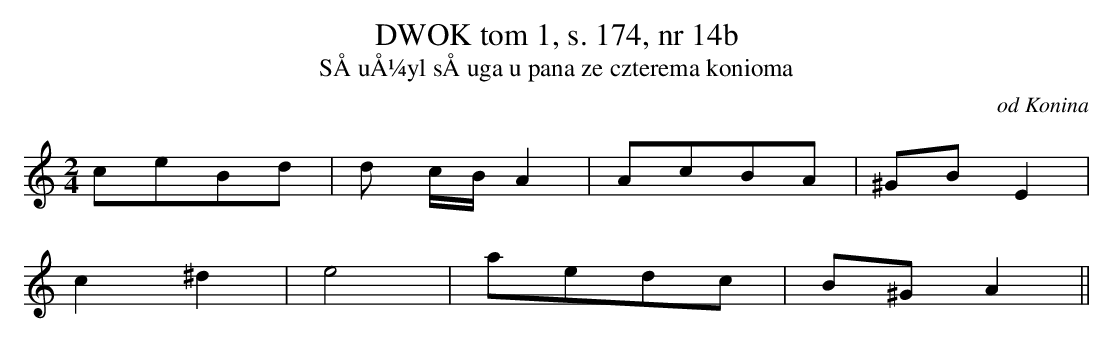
X:1
T:DWOK tom 1, s. 174, nr 14b
T:SÅuÅ¼yl sÅuga u pana ze czterema konioma
O:od Konina
M:2/4
L:1/16
K:C
c2e2B2d2 | d2 cBA4 |A2c2B2A2 | ^G2B2E4 |
c4^d4 | e8 | a2e2d2c2 | B2^G2A4||
